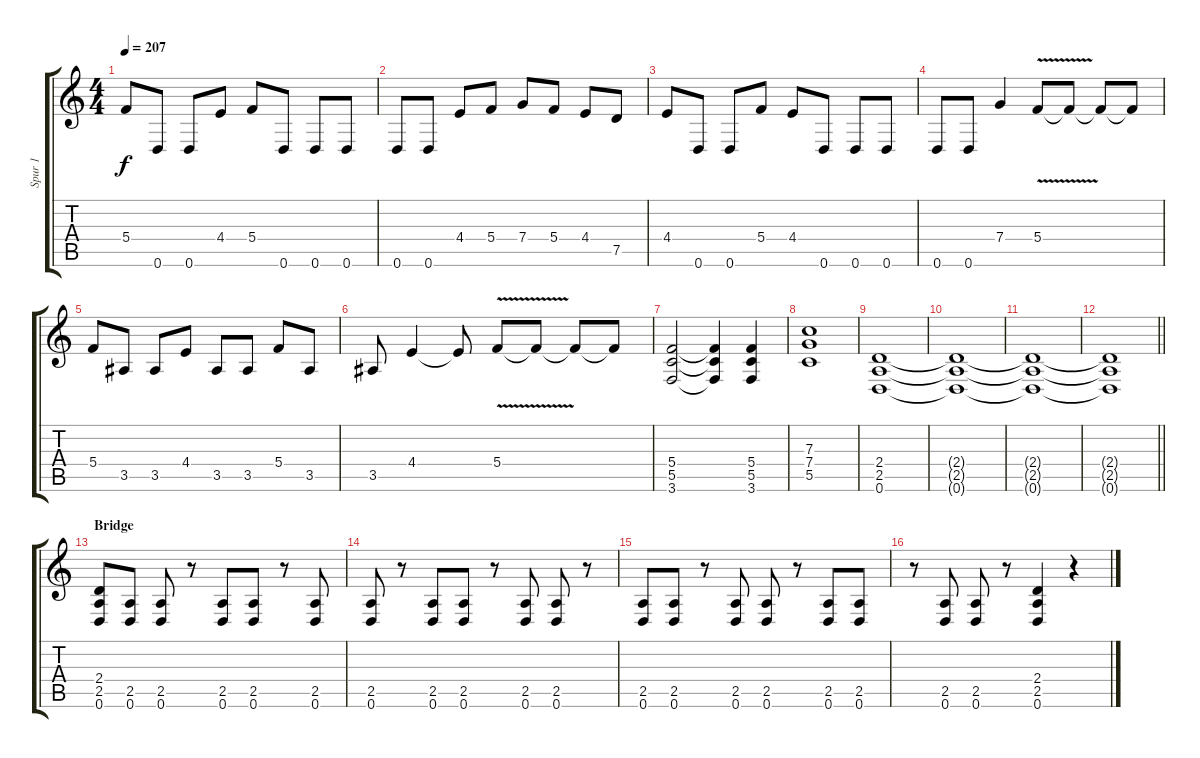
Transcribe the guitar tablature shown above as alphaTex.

\track ("Spur 1" "Spur 1") {instrument distortionguitar}
\staff {score tabs}
\tuning (D4 A3 F3 C3 G2 D2) {hide}
\ts (4 4)
\tempo 207
\clef g2
\ks c
5.4.8{dy f} 0.6.8 0.6.8 4.4.8 5.4.8 0.6.8 0.6.8 0.6.8 |
0.6.8 0.6.8 4.4.8 5.4.8 7.4.8 5.4.8 4.4.8 7.5.8 |
4.4.8 0.6.8 0.6.8 5.4.8 4.4.8 0.6.8 0.6.8 0.6.8 |
0.6.8 0.6.8 7.4.4 5.4{v}.8 5.4{t}.8 5.4{t}.8 5.4{t}.8 |
5.4.8 3.5.8 3.5.8 4.4.8 3.5.8 3.5.8 5.4.8 3.5.8 |
3.5.8 4.4.4 4.4{t}.8 5.4{v}.8 5.4{t}.8 5.4{t}.8 5.4{t}.8 |
(5.4 5.5 3.6).2 (5.4{t} 5.5{t} 3.6{t}).4 (5.4 5.5 3.6).4 |
(7.3 7.4 5.5).1 |
(2.4 2.5 0.6).1 |
(2.4{t} 2.5{t} 0.6{t}).1 |
(2.4{t} 2.5{t} 0.6{t}).1 |
\barLineRight lightlight
(2.4{t} 2.5{t} 0.6{t}).1 |
\section ("" "Bridge")
(2.4 2.5 0.6).8 (2.5 0.6).8 (2.5 0.6).8 r.8 (2.5 0.6).8 (2.5 0.6).8 r.8 (2.5 0.6).8 |
(2.5 0.6).8 r.8 (2.5 0.6).8 (2.5 0.6).8 r.8 (2.5 0.6).8 (2.5 0.6).8 r.8 |
(2.5 0.6).8 (2.5 0.6).8 r.8 (2.5 0.6).8 (2.5 0.6).8 r.8 (2.5 0.6).8 (2.5 0.6).8 |
r.8 (2.5 0.6).8 (2.5 0.6).8 r.8 (2.4 2.5 0.6).4 r.4
